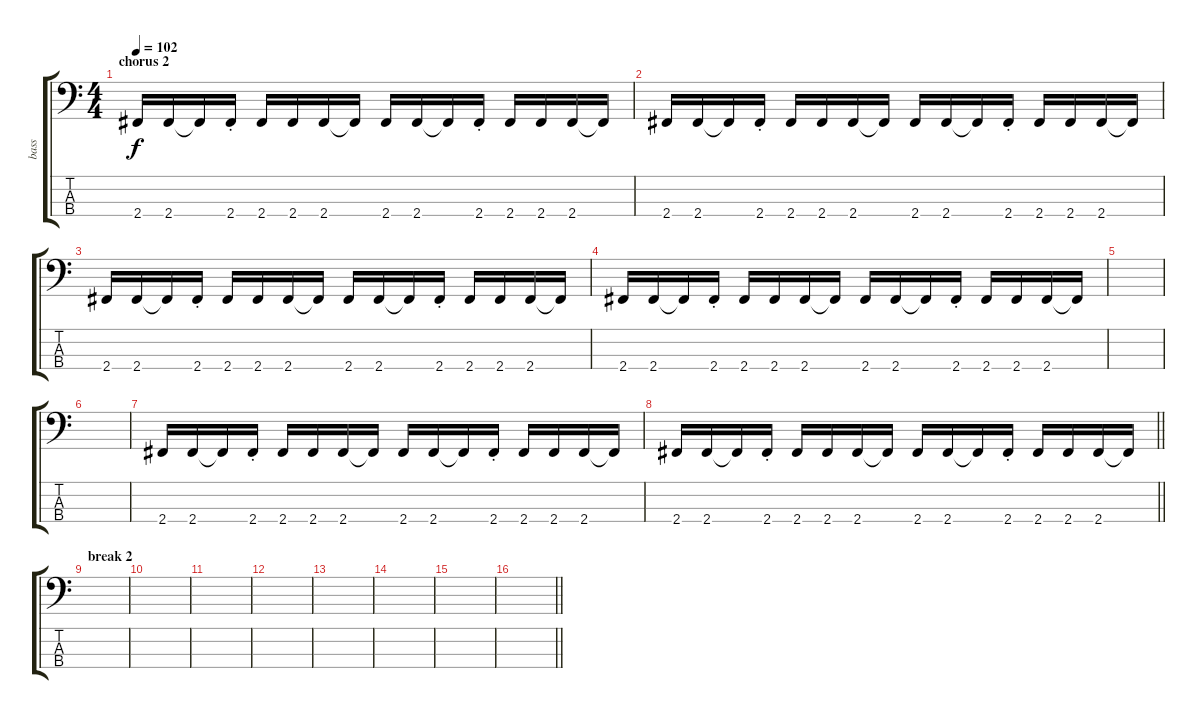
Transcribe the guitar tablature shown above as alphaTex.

\track ("bass" "bass") {instrument electricbassfinger}
\staff {score tabs}
\tuning (G2 D2 A1 E1) {hide}
\ts (4 4)
\section ("" "chorus 2")
\tempo 102
\clef f4
\ks c
2.4.16{dy f} 2.4.16 2.4{t}.16 2.4{st}.16 2.4.16 2.4.16 2.4.16 2.4{t}.16 2.4.16 2.4.16 2.4{t}.16 2.4{st}.16 2.4.16 2.4.16 2.4.16 2.4{t}.16 |
2.4.16 2.4.16 2.4{t}.16 2.4{st}.16 2.4.16 2.4.16 2.4.16 2.4{t}.16 2.4.16 2.4.16 2.4{t}.16 2.4{st}.16 2.4.16 2.4.16 2.4.16 2.4{t}.16 |
2.4.16 2.4.16 2.4{t}.16 2.4{st}.16 2.4.16 2.4.16 2.4.16 2.4{t}.16 2.4.16 2.4.16 2.4{t}.16 2.4{st}.16 2.4.16 2.4.16 2.4.16 2.4{t}.16 |
2.4.16 2.4.16 2.4{t}.16 2.4{st}.16 2.4.16 2.4.16 2.4.16 2.4{t}.16 2.4.16 2.4.16 2.4{t}.16 2.4{st}.16 2.4.16 2.4.16 2.4.16 2.4{t}.16 |
|
|
2.4.16 2.4.16 2.4{t}.16 2.4{st}.16 2.4.16 2.4.16 2.4.16 2.4{t}.16 2.4.16 2.4.16 2.4{t}.16 2.4{st}.16 2.4.16 2.4.16 2.4.16 2.4{t}.16 |
\barLineRight lightlight
2.4.16 2.4.16 2.4{t}.16 2.4{st}.16 2.4.16 2.4.16 2.4.16 2.4{t}.16 2.4.16 2.4.16 2.4{t}.16 2.4{st}.16 2.4.16 2.4.16 2.4.16 2.4{t}.16 |
\section ("" "break 2")
|
|
|
|
|
|
|
\barLineRight lightlight
